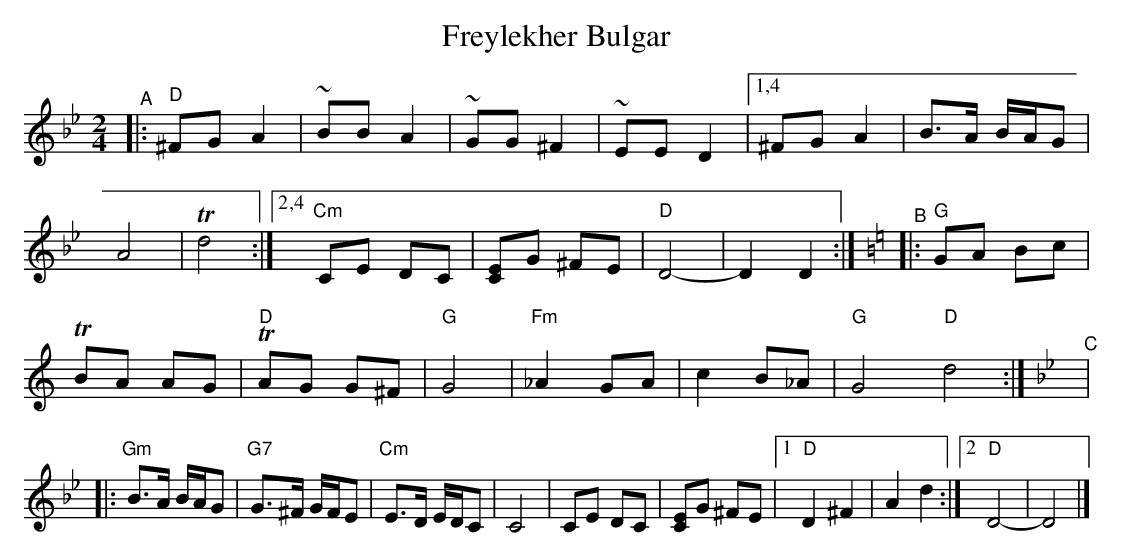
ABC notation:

X:1
T: Freylekher Bulgar
M: 2/4
L: 1/8
K: Dphr
"^A"|:\
"D"^FG A2 | ~BB A2 | ~GG ^F2 | ~EE D2 |1,4 ^FG A2 | B>A B/A/G | A4 | Td4 \
                                     :|2,4 "Cm"CE DC | [EC]G ^FE | "D"D4- | D2 D2 :|[K:=B=e][K:Gmix]
"^B"|:\
"G"GA Bc | TBA AG | "D"TAG G^F | "G"G4 | "Fm"_A2 GA | c2 B_A | "G"G4 "D"d4 :|[K:Dphr]
"^C"|:\
"Gm"B>A B/A/G | "G7"G>^F G/F/E | "Cm"E>D E/D/C | C4 |\
CE DC | [EC]G ^FE |1 "D"D2 ^F2 | A2 d2 :|2 "D"D4- | D4 |]
